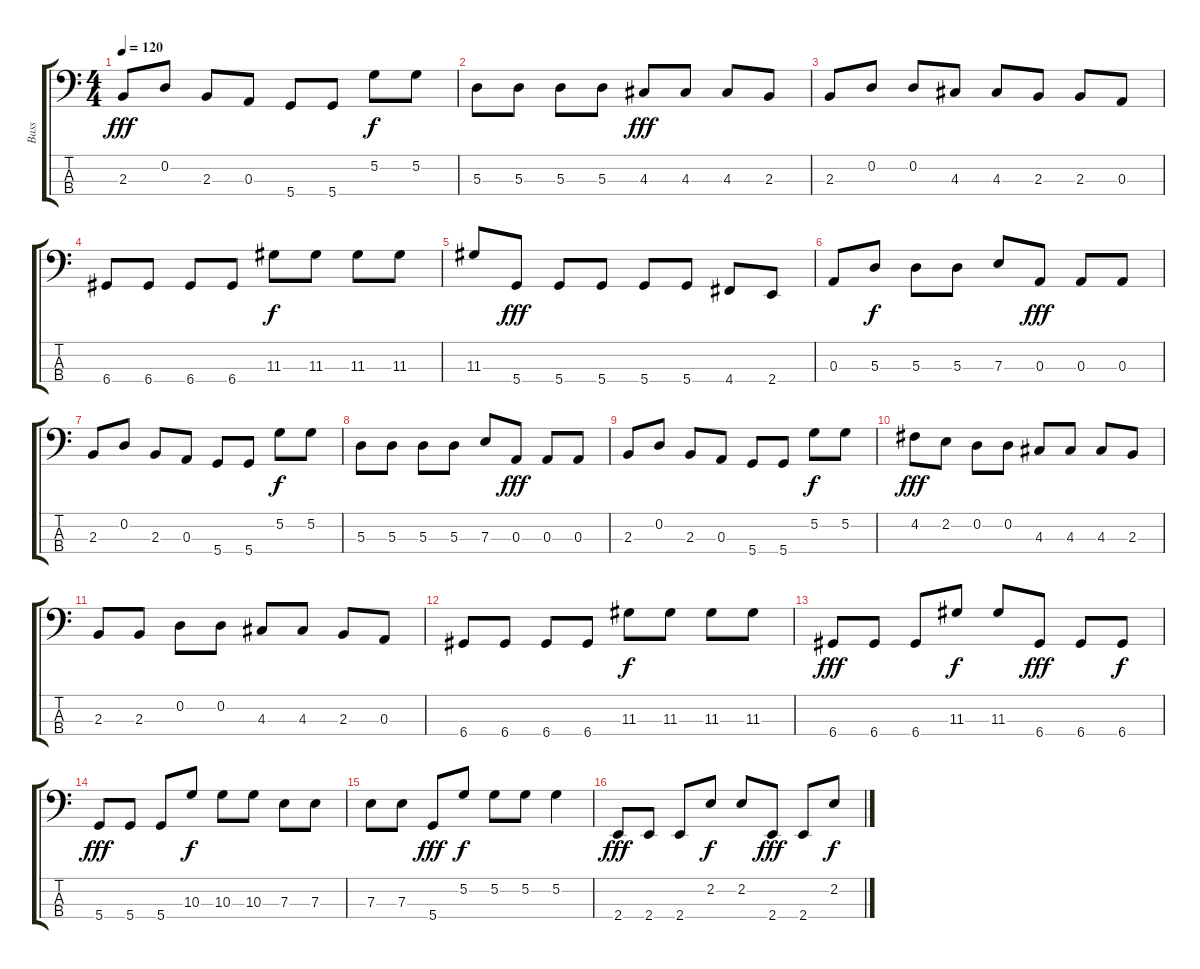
\track ("Bass" "Bass") {instrument fretlessbass}
\staff {score tabs}
\tuning (G2 D2 A1 D1) {hide}
\ts (4 4)
\tempo 120
\clef f4
\ks c
2.3.8{dy fff} 0.2.8 2.3.8 0.3.8 5.4.8 5.4.8 5.2.8{dy f} 5.2.8 |
5.3.8 5.3.8 5.3.8 5.3.8 4.3.8{dy fff} 4.3.8 4.3.8 2.3.8 |
2.3.8 0.2.8 0.2.8 4.3.8 4.3.8 2.3.8 2.3.8 0.3.8 |
6.4.8 6.4.8 6.4.8 6.4.8 11.3.8{dy f} 11.3.8 11.3.8 11.3.8 |
11.3.8 5.4.8{dy fff} 5.4.8 5.4.8 5.4.8 5.4.8 4.4.8 2.4.8 |
0.3.8{volume 13} 5.3.8{dy f} 5.3.8 5.3.8 7.3.8 0.3.8{dy fff} 0.3.8 0.3.8 |
2.3.8 0.2.8 2.3.8 0.3.8 5.4.8 5.4.8 5.2.8{dy f} 5.2.8 |
5.3.8 5.3.8 5.3.8 5.3.8 7.3.8 0.3.8{dy fff} 0.3.8 0.3.8 |
2.3.8 0.2.8 2.3.8 0.3.8 5.4.8 5.4.8 5.2.8{dy f} 5.2.8 |
4.2.8{dy fff} 2.2.8 0.2.8 0.2.8 4.3.8 4.3.8 4.3.8 2.3.8 |
2.3.8 2.3.8 0.2.8 0.2.8 4.3.8 4.3.8 2.3.8 0.3.8 |
6.4.8 6.4.8 6.4.8 6.4.8 11.3.8{dy f} 11.3.8 11.3.8 11.3.8 |
6.4.8{dy fff} 6.4.8 6.4.8 11.3.8{dy f} 11.3.8 6.4.8{dy fff} 6.4.8 6.4.8{dy f} |
5.4.8{dy fff} 5.4.8 5.4.8 10.3.8{dy f} 10.3.8 10.3.8 7.3.8 7.3.8 |
7.3.8 7.3.8 5.4.8{dy fff} 5.2.8{dy f} 5.2.8 5.2.8 5.2.4 |
2.4.8{dy fff} 2.4.8 2.4.8 2.2.8{dy f} 2.2.8 2.4.8{dy fff} 2.4.8 2.2.8{dy f}
